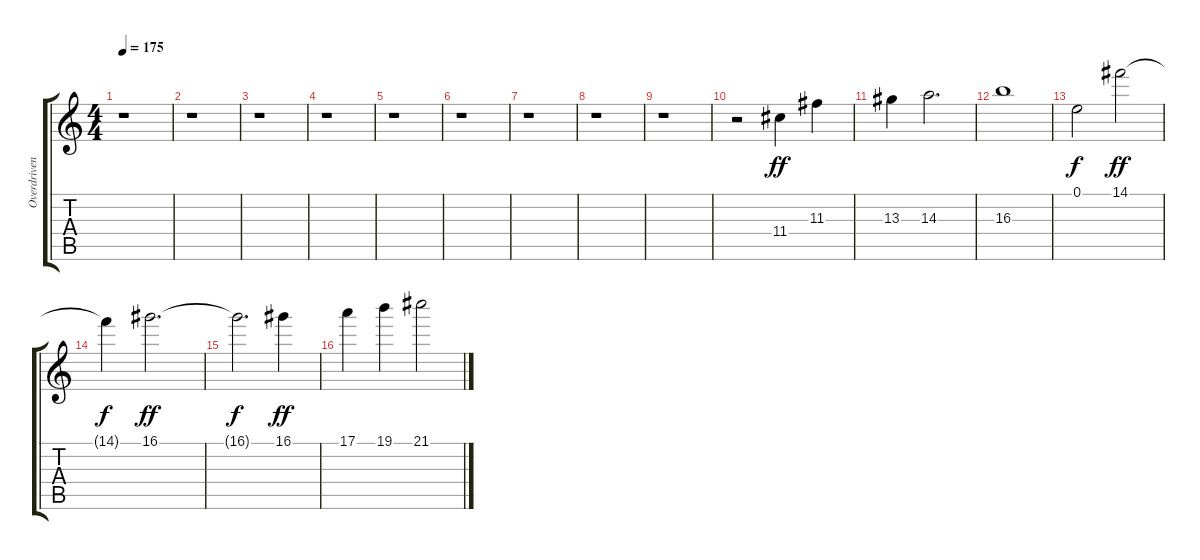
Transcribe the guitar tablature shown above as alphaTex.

\track ("Overdriven Guitar Neck P/up." "Overdriven") {instrument overdrivenguitar}
\staff {score tabs}
\tuning (E4 B3 G3 D3 A2 E2) {hide}
\ts (4 4)
\tempo 175
\clef g2
\ks c
r.1{dy ff} |
r.1 |
r.1 |
r.1 |
r.1 |
r.1 |
r.1 |
r.1 |
r.1 |
r.2 11.4.4 11.3.4 |
13.3.4 14.3.2{d} |
16.3.1 |
0.1.2{dy f} 14.1.2{dy ff} |
14.1{t}.4{dy f} 16.1.2{d dy ff} |
16.1{t}.2{d dy f} 16.1.4{dy ff} |
17.1.4 19.1.4 21.1.2
